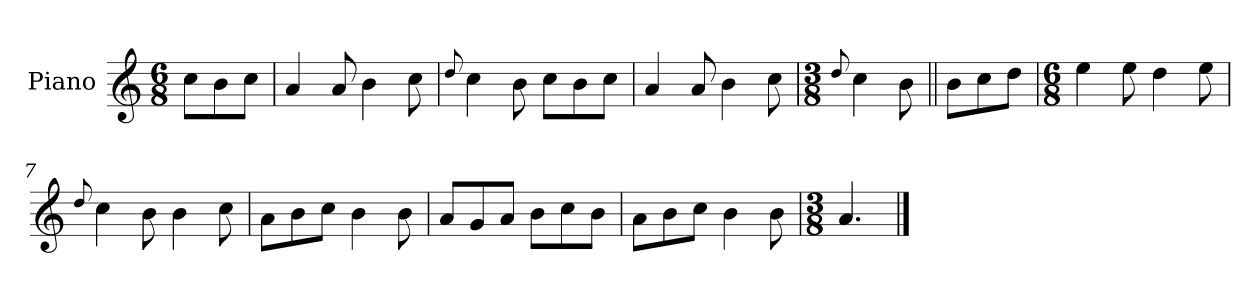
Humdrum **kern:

**kern
*part1
*staff1
*I"Piano
*I'Pno.
*clefG2
*k[]
*M6/8
=
8cc\L
8b\
8cc\J
=1
4a/
8a/
4b\
8cc\
=2
8qqdd/
4cc\
8b\
8cc\L
8b\
8cc\J
=3
4a/
8a/
4b\
8cc\
=4
*M3/8
8qqdd/
4cc\
8b\
=5||
8b\L
8cc\
8dd\J
=6
*M6/8
4ee\
8ee\
4dd\
8ee\
=7
8qqdd/
4cc\
8b\
4b\
8cc\
!!LO:LB:g=z
=8
8a\L
8b\
8cc\J
4b\
8b\
=9
8a/L
8g/
8a/J
8b\L
8cc\
8b\J
=10
8a\L
8b\
8cc\J
4b\
8b\
=11
*M3/8
4.a/
==
*-
